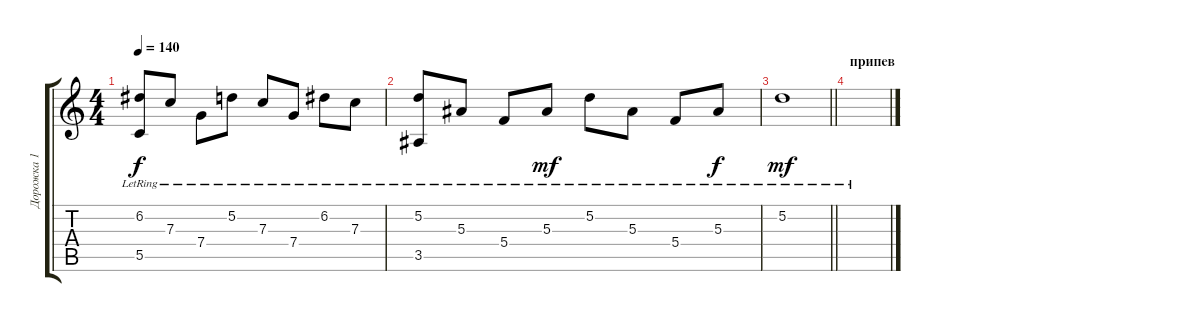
\track ("Дорожка 1" "Дорожка 1") {instrument acousticguitarnylon}
\staff {score tabs}
\tuning (D4 A3 F3 C3 G2 D2) {hide}
\ts (4 4)
\tempo 140
\clef g2
\ks c
(6.2{lr} 5.5{lr}).8{dy f} 7.3{lr}.8 7.4{lr}.8 5.2{lr}.8 7.3{lr}.8 7.4{lr}.8 6.2{lr}.8 7.3{lr}.8 |
(5.2{lr} 3.5{lr}).8 5.3{lr}.8 5.4{lr}.8 5.3{lr}.8{dy mf} 5.2{lr}.8 5.3{lr}.8 5.4{lr}.8 5.3{lr}.8{dy f} |
\barLineRight lightlight
5.2{lr}.1{dy mf} |
\section ("" "припев")
